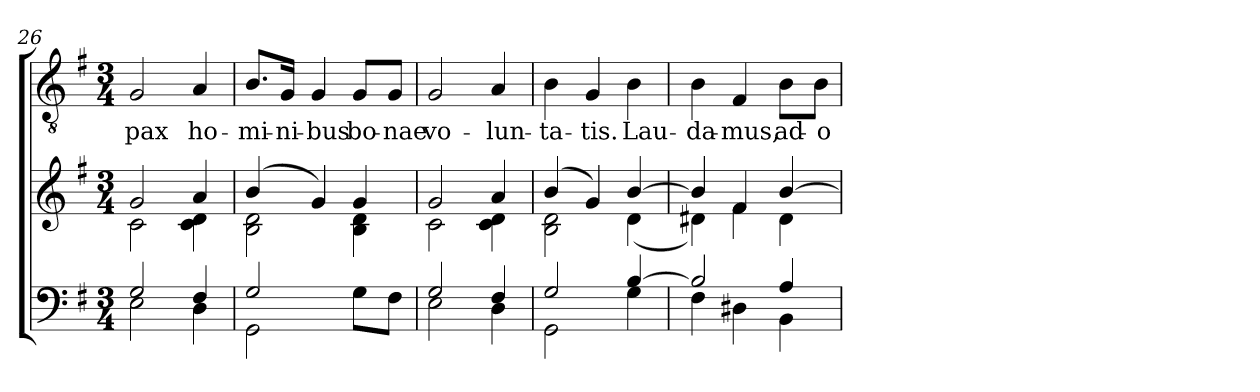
**kern	**kern	**kern	**text
*part2	*part2	*part1	*part1
*staff3	*staff2	*staff1	*staff1
*clefF4	*clefG2	*clefGv2	*
*k[f#]	*k[f#]	*k[f#]	*
*G:	*G:	*G:	*
*M3/4	*M3/4	*M3/4	*
=26	=26	=26	=26
*^	*^	*	*
!	!	!	!	!	!LO:LY:b
2G/	2E\	2g/	2c\	2G/	pax
!	!	!	!	!	!LO:LY:b
4F#/	4D\	4a/	4c\ 4d\	4A/	ho-
=27	=27	=27	=27	=27	=27
!	!	!	!	!	!LO:LY:b
2G/	2GG\	(4b/	2B\ 2d\	8.B/L	-mi-
!	!	!	!	!	!LO:LY:b
.	.	.	.	16G/Jk	-ni-
!	!	!	!	!	!LO:LY:b
.	.	4g/)	.	4G/	-bus
!	!	!	!	!	!LO:LY:b
4ryy	8G\L	4g/	4B\ 4d\	8G/L	bo-
!	!	!	!	!	!LO:LY:b
.	8F#\J	.	.	8G/J	-nae
=28	=28	=28	=28	=28	=28
!	!	!	!	!	!LO:LY:b
2G/	2E\	2g/	2c\	2G/	vo-
!	!	!	!	!	!LO:LY:b
4F#/	4D\	4a/	4c\ 4d\	4A/	-lun-
=29	=29	=29	=29	=29	=29
!	!	!	!	!	!LO:LY:b
2G/	2GG\	(4b/	2B\ 2d\	4B\	-ta-
!	!	!	!	!	!LO:LY:b
.	.	4g/)	.	4G/	-tis.
!	!	!	!	!	!LO:LY:b
[>4B/	4G\	[>4b/	(<4d\	4B\	Lau-
=30	=30	=30	=30	=30	=30
!	!	!	!	!	!LO:LY:b
2B/]	4F#\	4b/]	4d#X\)	4B\	-da-
!	!	!	!	!	!LO:LY:b
.	4D#X\	4f#/	4f#\	4F#/	-mus,
!	!	!	!	!	!LO:LY:b
4A/	4BB\	[>4b/	4d#\	8B\L	ad-
!	!	!	!	!	!LO:LY:b
.	.	.	.	8B\J	-o-
*v	*v	*	*	*	*
*	*v	*v	*	*
=	=	=	=
*-	*-	*-	*-
